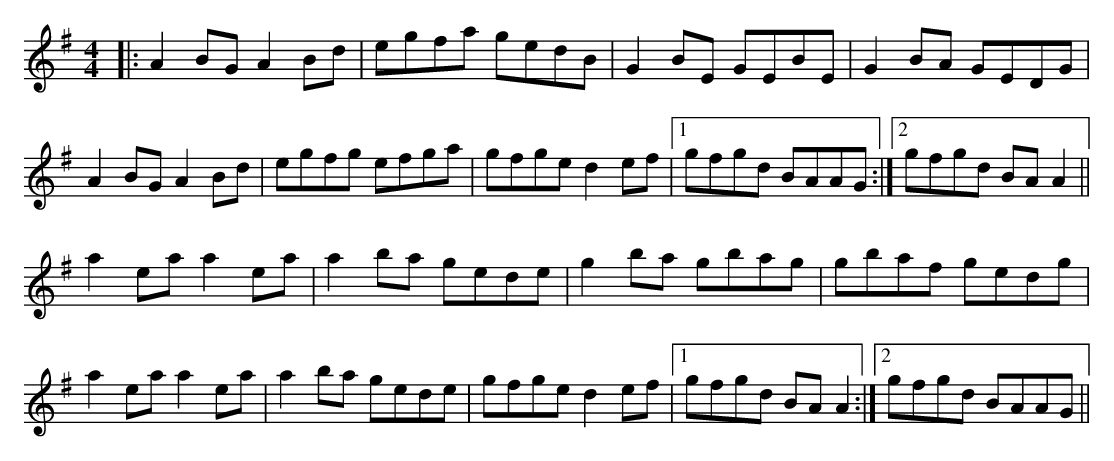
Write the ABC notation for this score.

X:1
M:4/4
K:Ador
|:A2BG A2Bd|egfa gedB|G2BE GEBE|G2BA GEDG|
A2BG A2Bd|egfg efga|gfge d2ef|1 gfgd BAAG:|2 gfgd BAA2||
a2ea a2ea|a2ba gede|g2ba gbag|gbaf gedg|
a2ea a2ea|a2ba gede|gfge d2ef|1 gfgd BAA2:|2 gfgd BAAG||
